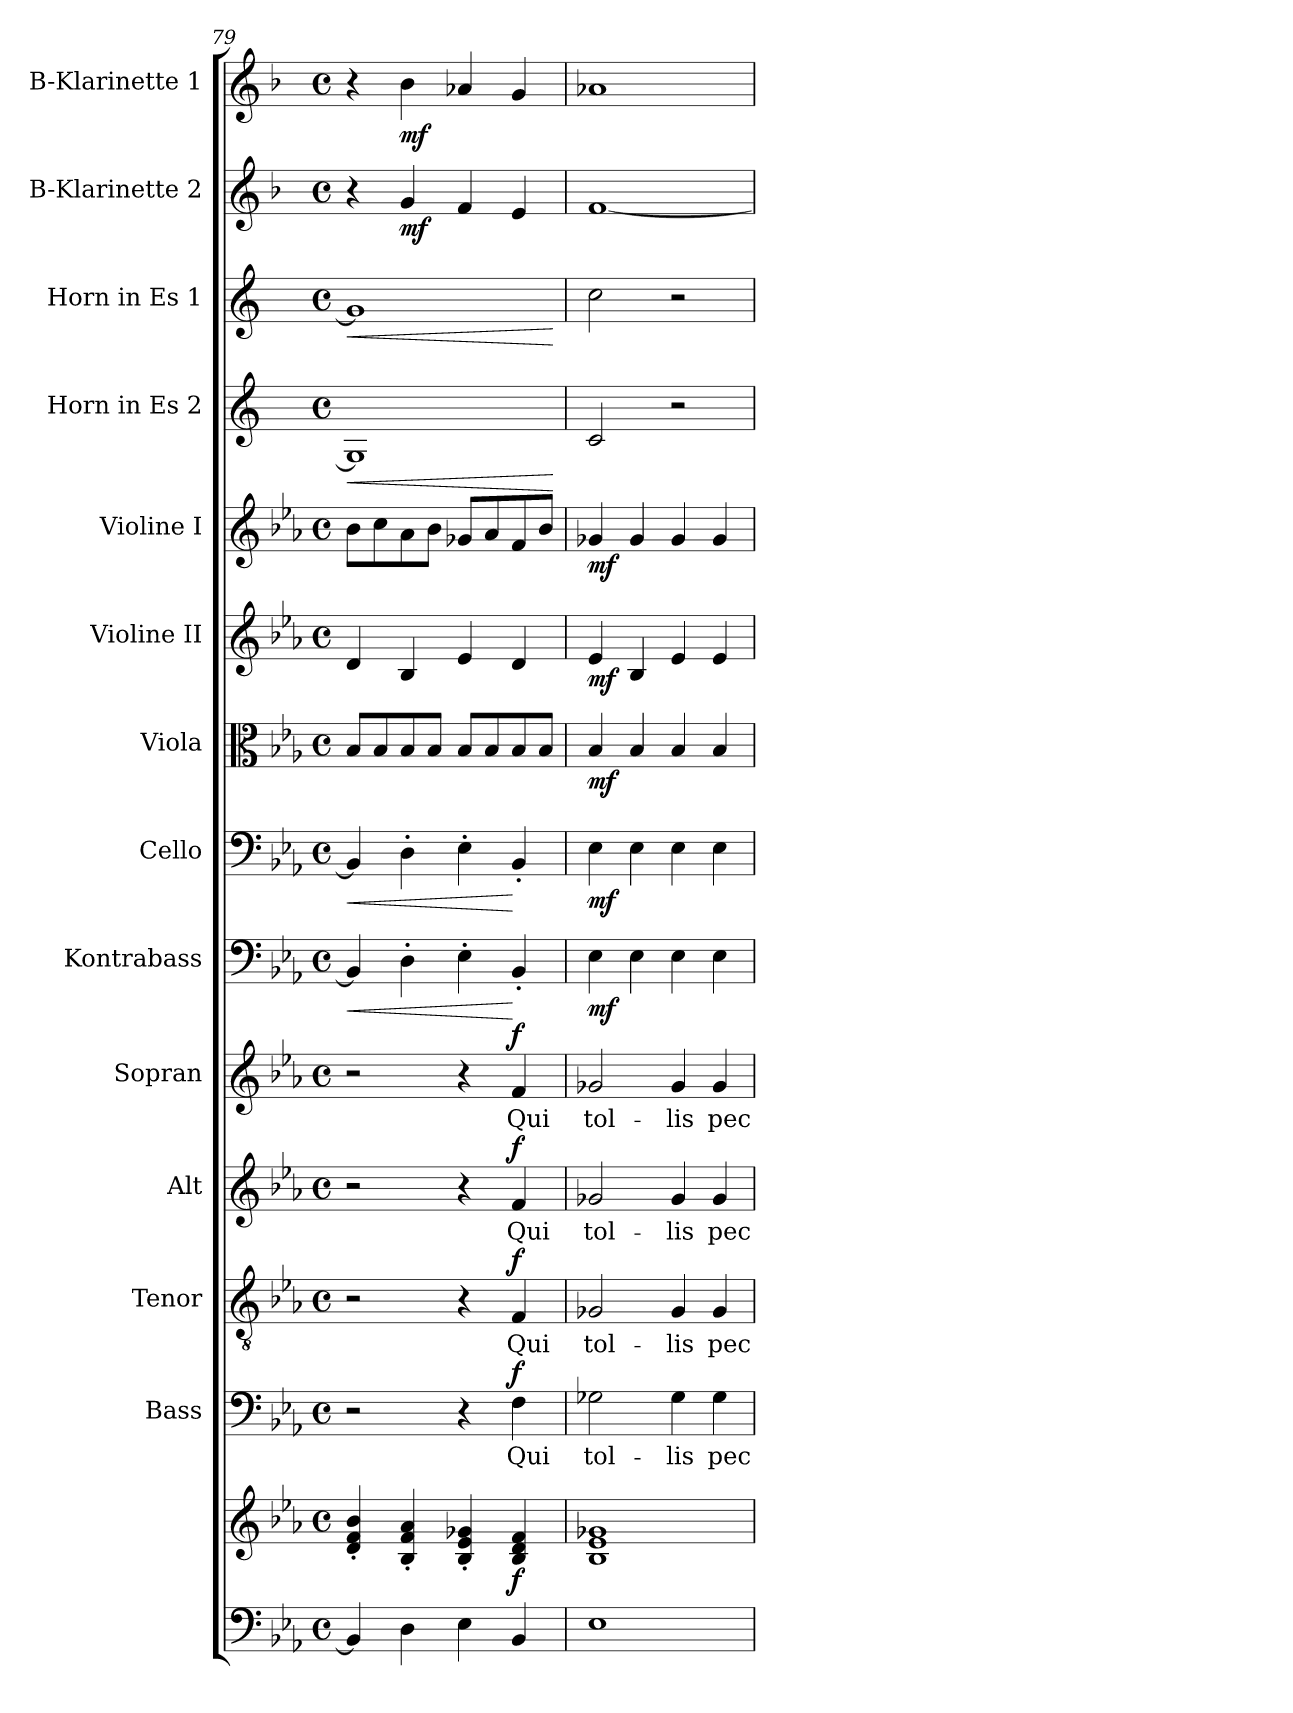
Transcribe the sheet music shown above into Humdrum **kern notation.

**kern	**kern	**dynam	**kern	**text	**dynam	**kern	**text	**dynam	**kern	**text	**dynam	**kern	**text	**dynam	**kern	**dynam	**kern	**dynam	**kern	**dynam	**kern	**dynam	**kern	**dynam	**kern	**dynam	**kern	**dynam	**kern	**dynam	**kern	**dynam
*part14	*part14	*part14	*part13	*part13	*part13	*part12	*part12	*part12	*part11	*part11	*part11	*part10	*part10	*part10	*part9	*part9	*part8	*part8	*part7	*part7	*part6	*part6	*part5	*part5	*part4	*part4	*part3	*part3	*part2	*part2	*part1	*part1
*staff15	*staff14	*staff14/15	*staff13	*staff13	*staff13	*staff12	*staff12	*staff12	*staff11	*staff11	*staff11	*staff10	*staff10	*staff10	*staff9	*staff9	*staff8	*staff8	*staff7	*staff7	*staff6	*staff6	*staff5	*staff5	*staff4	*staff4	*staff3	*staff3	*staff2	*staff2	*staff1	*staff1
*	*	*	*I"Bass	*	*	*I"Tenor	*	*	*I"Alt	*	*	*I"Sopran	*	*	*I"Kontrabass	*	*I"Cello	*	*I"Viola	*	*I"Violine II	*	*I"Violine I	*	*I"Horn in Es 2	*	*I"Horn in Es 1	*	*I"B-Klarinette 2	*	*I"B-Klarinette 1	*
*	*	*	*I'B.	*	*	*I'T.	*	*	*I'A.	*	*	*I'S.	*	*	*I'Kb.	*	*	*	*I'Vla.	*	*I'Vl. II	*	*I'Vl. I	*	*I'Hrn. 2	*	*I'Hrn. 1	*	*I'Kl. 2	*	*I'Kl. 1	*
*clefF4	*clefG2	*	*clefF4	*	*	*clefGv2	*	*	*clefG2	*	*	*clefG2	*	*	*clefF4	*	*clefF4	*	*clefC3	*	*clefG2	*	*clefG2	*	*clefG2	*	*clefG2	*	*clefG2	*	*clefG2	*
*	*	*	*	*	*	*	*	*	*	*	*	*	*	*	*ITrd7c12	*	*	*	*	*	*	*	*	*	*ITrd5c9	*	*ITrd5c9	*	*ITrd1c2	*	*ITrd1c2	*
*k[b-e-a-]	*k[b-e-a-]	*	*k[b-e-a-]	*	*	*k[b-e-a-]	*	*	*k[b-e-a-]	*	*	*k[b-e-a-]	*	*	*k[b-e-a-]	*	*k[b-e-a-]	*	*k[b-e-a-]	*	*k[b-e-a-]	*	*k[b-e-a-]	*	*k[b-e-a-]	*	*k[b-e-a-]	*	*k[b-e-a-]	*	*k[b-e-a-]	*
*E-:	*E-:	*	*E-:	*	*	*E-:	*	*	*E-:	*	*	*E-:	*	*	*E-:	*	*E-:	*	*E-:	*	*E-:	*	*E-:	*	*E-:	*	*E-:	*	*E-:	*	*E-:	*
*M4/4	*M4/4	*	*M4/4	*	*	*M4/4	*	*	*M4/4	*	*	*M4/4	*	*	*M4/4	*	*M4/4	*	*M4/4	*	*M4/4	*	*M4/4	*	*M4/4	*	*M4/4	*	*M4/4	*	*M4/4	*
*met(c)	*met(c)	*	*met(c)	*	*	*met(c)	*	*	*met(c)	*	*	*met(c)	*	*	*met(c)	*	*met(c)	*	*met(c)	*	*met(c)	*	*met(c)	*	*met(c)	*	*met(c)	*	*met(c)	*	*met(c)	*
=79	=79	=79	=79	=79	=79	=79	=79	=79	=79	=79	=79	=79	=79	=79	=79	=79	=79	=79	=79	=79	=79	=79	=79	=79	=79	=79	=79	=79	=79	=79	=79	=79
!	!	!	!	!	!	!	!	!	!	!	!	!	!	!	!	!LO:HP:b	!	!LO:HP:b	!	!	!	!	!	!	!	!LO:HP:b	!	!LO:HP:b	!	!	!	!
4BB-/]	4d/'< 4f/'< 4b-/'<	.	2r	.	.	2r	.	.	2r	.	.	2r	.	.	4BBB-/]	<	4BB-/]	<	8B-/L	.	4d/	.	8b-\L	.	1BB-]	<	1B-]	<	4r	.	4r	.
.	.	.	.	.	.	.	.	.	.	.	.	.	.	.	.	.	.	.	8B-/	.	.	.	8cc\	.	.	.	.	.	.	.	.	.
!	!	!	!	!	!	!	!	!	!	!	!	!	!	!	!	!	!	!	!	!	!	!	!	!	!	!	!	!	!	!LO:DY:b	!	!LO:DY:b
4D\	4B-/'< 4f/'< 4a-/'<	.	.	.	.	.	.	.	.	.	.	.	.	.	4DD'>\	.	4D'>\	.	8B-/	.	4B-/	.	8a-\	.	.	.	.	.	4f/	mf	4a-\	mf
.	.	.	.	.	.	.	.	.	.	.	.	.	.	.	.	.	.	.	8B-/J	.	.	.	8b-\J	.	.	.	.	.	.	.	.	.
4E-\	4B-/'< 4e-/'< 4g-X/'<	.	4r	.	.	4r	.	.	4r	.	.	4r	.	.	4EE-'>\	.	4E-'>\	.	8B-/L	.	4e-/	.	8g-X/L	.	.	.	.	.	4e-/	.	4g-X/	.
.	.	.	.	.	.	.	.	.	.	.	.	.	.	.	.	.	.	.	8B-/	.	.	.	8a-/	.	.	.	.	.	.	.	.	.
!	!	!LO:DY:b	!	!LO:LY:b	!LO:DY:a	!	!LO:LY:b	!LO:DY:a	!	!LO:LY:b	!LO:DY:a	!	!LO:LY:b	!LO:DY:a	!	!	!	!	!	!	!	!	!	!	!	!	!	!	!	!	!	!
4BB-/	4B-/ 4d/ 4f/	f	4F\	Qui	f	4F/	Qui	f	4f/	Qui	f	4f/	Qui	f	4BBB-'</	[	4BB-'</	[	8B-/	.	4d/	.	8f/	.	.	.	.	.	4d/	.	4f/	.
.	.	.	.	.	.	.	.	.	.	.	.	.	.	.	.	.	.	.	8B-/J	.	.	.	8b-/J	.	.	.	.	.	.	.	.	.
.	.	.	.	.	.	.	.	.	.	.	.	.	.	.	.	.	.	.	.	.	.	.	.	.	.	[	.	[	.	.	.	.
=80	=80	=80	=80	=80	=80	=80	=80	=80	=80	=80	=80	=80	=80	=80	=80	=80	=80	=80	=80	=80	=80	=80	=80	=80	=80	=80	=80	=80	=80	=80	=80	=80
!	!	!	!	!LO:LY:b	!	!	!LO:LY:b	!	!	!LO:LY:b	!	!	!LO:LY:b	!	!	!LO:DY:b	!	!LO:DY:b	!	!LO:DY:b	!	!LO:DY:b	!	!LO:DY:b	!	!	!	!	!	!	!	!
1E-	1B- 1e- 1g-X	.	2G-X\	tol-	.	2G-X/	tol-	.	2g-X/	tol-	.	2g-X/	tol-	.	4EE-\	mf	4E-\	mf	4B-/	mf	4e-/	mf	4g-X/	mf	2E-/	.	2e-\	.	[1e-	.	1g-X	.
.	.	.	.	.	.	.	.	.	.	.	.	.	.	.	4EE-\	.	4E-\	.	4B-/	.	4B-/	.	4g-/	.	.	.	.	.	.	.	.	.
!	!	!	!	!LO:LY:b	!	!	!LO:LY:b	!	!	!LO:LY:b	!	!	!LO:LY:b	!	!	!	!	!	!	!	!	!	!	!	!	!	!	!	!	!	!	!
.	.	.	4G-\	-lis	.	4G-/	-lis	.	4g-/	-lis	.	4g-/	-lis	.	4EE-\	.	4E-\	.	4B-/	.	4e-/	.	4g-/	.	2r	.	2r	.	.	.	.	.
!	!	!	!	!LO:LY:b	!	!	!LO:LY:b	!	!	!LO:LY:b	!	!	!LO:LY:b	!	!	!	!	!	!	!	!	!	!	!	!	!	!	!	!	!	!	!
.	.	.	4G-\	pec-	.	4G-/	pec-	.	4g-/	pec-	.	4g-/	pec-	.	4EE-\	.	4E-\	.	4B-/	.	4e-/	.	4g-/	.	.	.	.	.	.	.	.	.
=	=	=	=	=	=	=	=	=	=	=	=	=	=	=	=	=	=	=	=	=	=	=	=	=	=	=	=	=	=	=	=	=
*-	*-	*-	*-	*-	*-	*-	*-	*-	*-	*-	*-	*-	*-	*-	*-	*-	*-	*-	*-	*-	*-	*-	*-	*-	*-	*-	*-	*-	*-	*-	*-	*-
